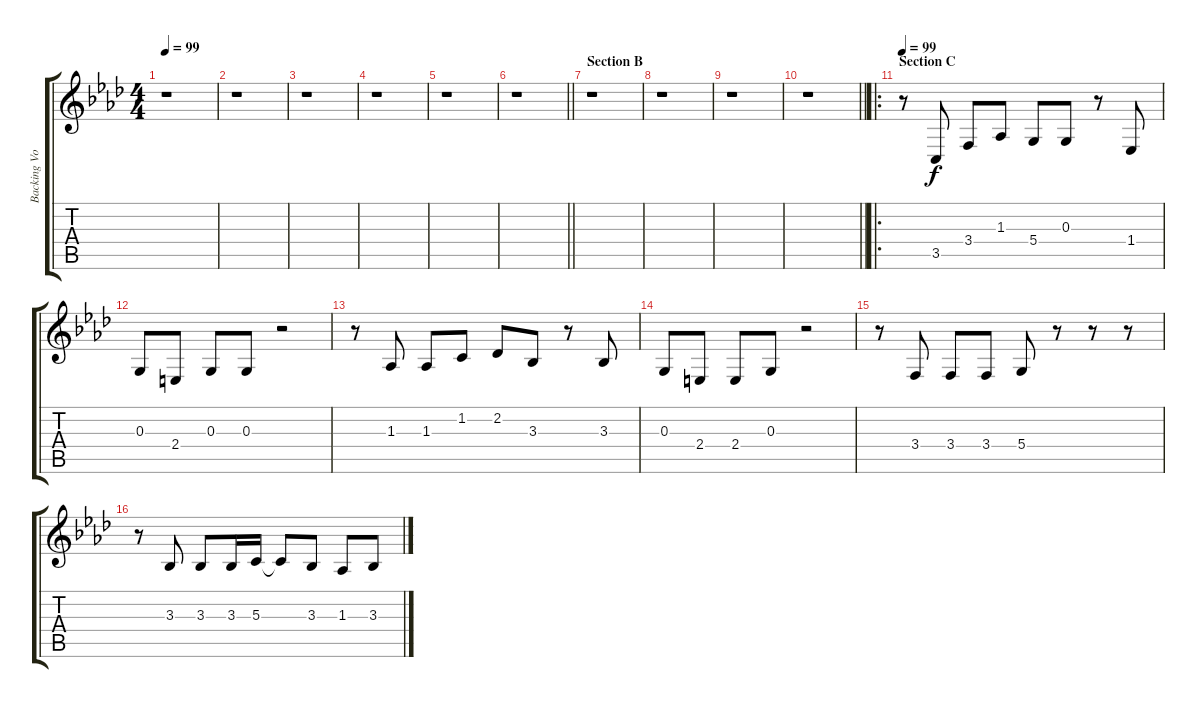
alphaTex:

\track ("Backing Vocals" "Backing Vo") {instrument tenorsax}
\staff {score tabs}
\tuning (E4 B3 G3 D3 A2 E2) {hide}
\ts (4 4)
\tempo 99
\clef g2
\ks ab
r.1{dy f} |
r.1 |
r.1 |
r.1 |
r.1 |
\barLineRight lightlight
r.1 |
\section ("" "Section B")
r.1 |
r.1 |
r.1 |
\barLineRight lightlight
r.1 |
\ro
\section ("" "Section C")
\tempo 99
r.8 3.5.8 3.4.8 1.3.8 5.4.8 0.3.8 r.8 1.4.8 |
0.3.8 2.4.8 0.3.8 0.3.8 r.2 |
r.8 1.3.8 1.3.8 1.2.8 2.2.8 3.3.8 r.8 3.3.8 |
0.3.8 2.4.8 2.4.8 0.3.8 r.2 |
r.8 3.4.8 3.4.8 3.4.8 5.4.8 r.8 r.8 r.8 |
r.8 3.3.8 3.3.8 3.3.16 5.3.16 5.3{t}.8 3.3.8 1.3.8 3.3.8
